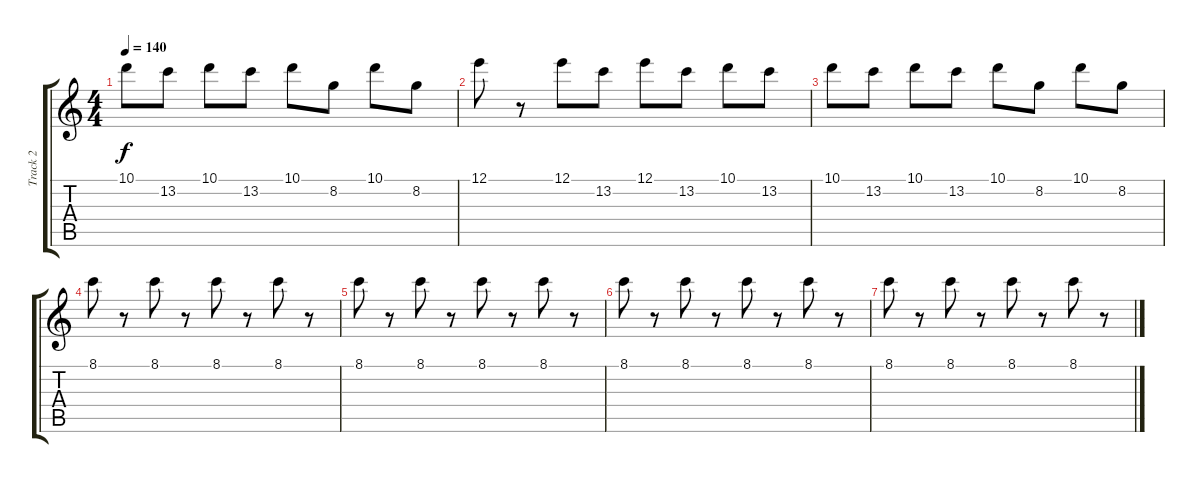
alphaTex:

\track ("Track 2" "Track 2") {instrument distortionguitar}
\staff {score tabs}
\tuning (E4 B3 G3 D3 A2 E2) {hide}
\ts (4 4)
\tempo 140
\clef g2
\ks c
10.1.8{dy f} 13.2.8 10.1.8 13.2.8 10.1.8 8.2.8 10.1.8 8.2.8 |
12.1.8 r.8 12.1.8 13.2.8 12.1.8 13.2.8 10.1.8 13.2.8 |
10.1.8 13.2.8 10.1.8 13.2.8 10.1.8 8.2.8 10.1.8 8.2.8 |
8.1.8 r.8 8.1.8 r.8 8.1.8 r.8 8.1.8 r.8 |
8.1.8 r.8 8.1.8 r.8 8.1.8 r.8 8.1.8 r.8 |
8.1.8 r.8 8.1.8 r.8 8.1.8 r.8 8.1.8 r.8 |
8.1.8 r.8 8.1.8 r.8 8.1.8 r.8 8.1.8 r.8
